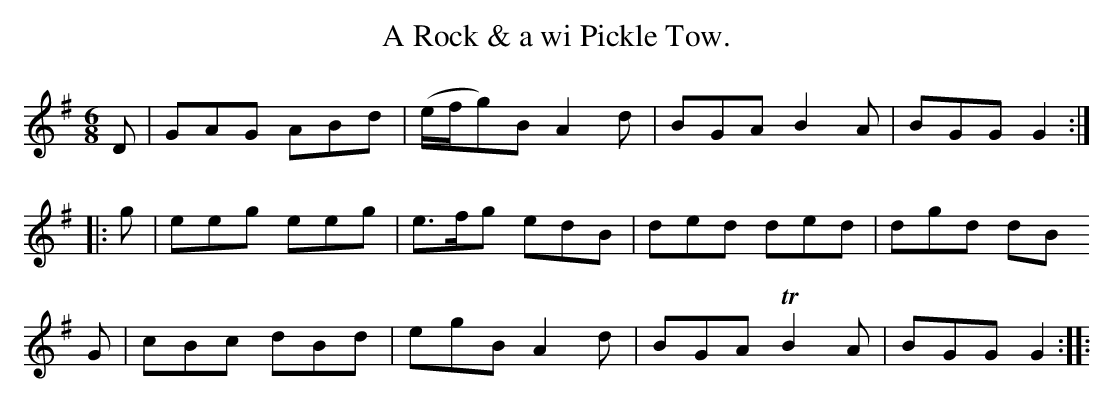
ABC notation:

X:1
T:A Rock & a wi Pickle Tow.
M:6/8
L:1/8
K:G
D|GAG ABd|(e/f/g)B A2d|BGA  B2A|BGG G2::
g|eeg eeg| e>fg    edB|ded  ded|dgd dB
G|cBc dBd| egB     A2d|BGA TB2A|BGG G2::
